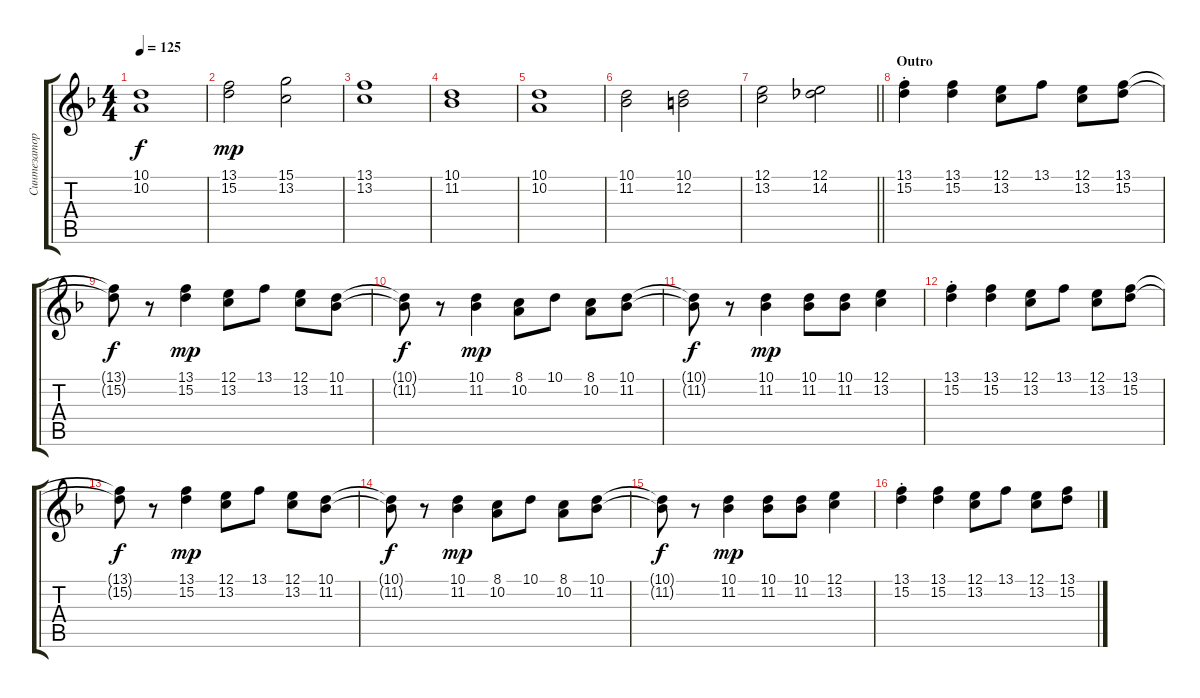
\track ("Синтезатор" "Синтезатор") {instrument percussiveorgan}
\staff {score tabs}
\tuning (E4 B3 G3 D3 A2 E2) {hide}
\ts (4 4)
\tempo 125
\clef g2
\ks dminor
(10.1{t} 10.2{t}).1{dy f} |
(13.1 15.2).2{dy mp} (15.1 13.2).2 |
(13.1 13.2).1 |
(10.1 11.2).1 |
(10.1 10.2).1 |
(10.1 11.2).2 (10.1 12.2).2 |
\barLineRight lightlight
(12.1 13.2).2 (12.1 14.2).2 |
\section ("" "Outro")
(13.1{st} 15.2{st}).4 (13.1 15.2).4 (12.1 13.2).8 13.1.8 (12.1 13.2).8 (13.1 15.2).8 |
(13.1{t} 15.2{t}).8{dy f} r.8 (13.1 15.2).4{dy mp} (12.1 13.2).8 13.1.8 (12.1 13.2).8 (10.1 11.2).8 |
(10.1{t} 11.2{t}).8{dy f} r.8 (10.1 11.2).4{dy mp} (8.1 10.2).8 10.1.8 (8.1 10.2).8 (10.1 11.2).8 |
(10.1{t} 11.2{t}).8{dy f} r.8 (10.1 11.2).4{dy mp} (10.1 11.2).8 (10.1 11.2).8 (12.1 13.2).4 |
(13.1{st} 15.2{st}).4 (13.1 15.2).4 (12.1 13.2).8 13.1.8 (12.1 13.2).8 (13.1 15.2).8 |
(13.1{t} 15.2{t}).8{dy f} r.8 (13.1 15.2).4{dy mp} (12.1 13.2).8 13.1.8 (12.1 13.2).8 (10.1 11.2).8 |
(10.1{t} 11.2{t}).8{dy f} r.8 (10.1 11.2).4{dy mp} (8.1 10.2).8 10.1.8 (8.1 10.2).8 (10.1 11.2).8 |
(10.1{t} 11.2{t}).8{dy f} r.8 (10.1 11.2).4{dy mp} (10.1 11.2).8 (10.1 11.2).8 (12.1 13.2).4 |
(13.1{st} 15.2{st}).4 (13.1 15.2).4 (12.1 13.2).8 13.1.8 (12.1 13.2).8 (13.1 15.2).8
